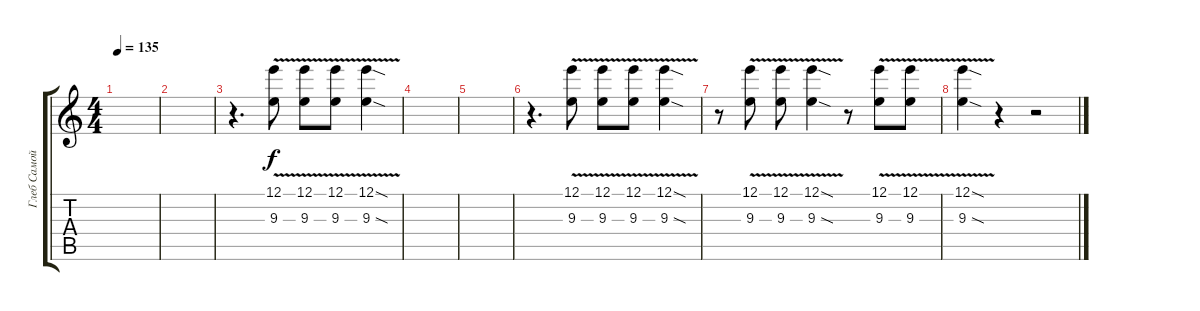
\track ("Глеб Самойлов (fx)" "Глеб Самой") {instrument distortionguitar}
\staff {score tabs}
\tuning (E4 B3 G3 D3 A2 E2) {hide}
\ts (4 4)
\tempo 135
\clef g2
\ks c
|
|
r.4{d volume 8 instrument lead2sawtooth} (12.1{v} 9.3{v}).8 (12.1{v} 9.3{v}).8 (12.1{v} 9.3{v}).8 (12.1{v sod} 9.3{v sod}).4 |
|
|
r.4{d volume 8 instrument lead2sawtooth} (12.1{v} 9.3{v}).8 (12.1{v} 9.3{v}).8 (12.1{v} 9.3{v}).8 (12.1{v sod} 9.3{v sod}).4 |
r.8 (12.1{v} 9.3{v}).8 (12.1{v} 9.3{v}).8 (12.1{v sod} 9.3{v sod}).4 r.8 (12.1{v} 9.3{v}).8 (12.1{v} 9.3{v}).8 |
(12.1{v sod} 9.3{v sod}).4 r.4 r.2
